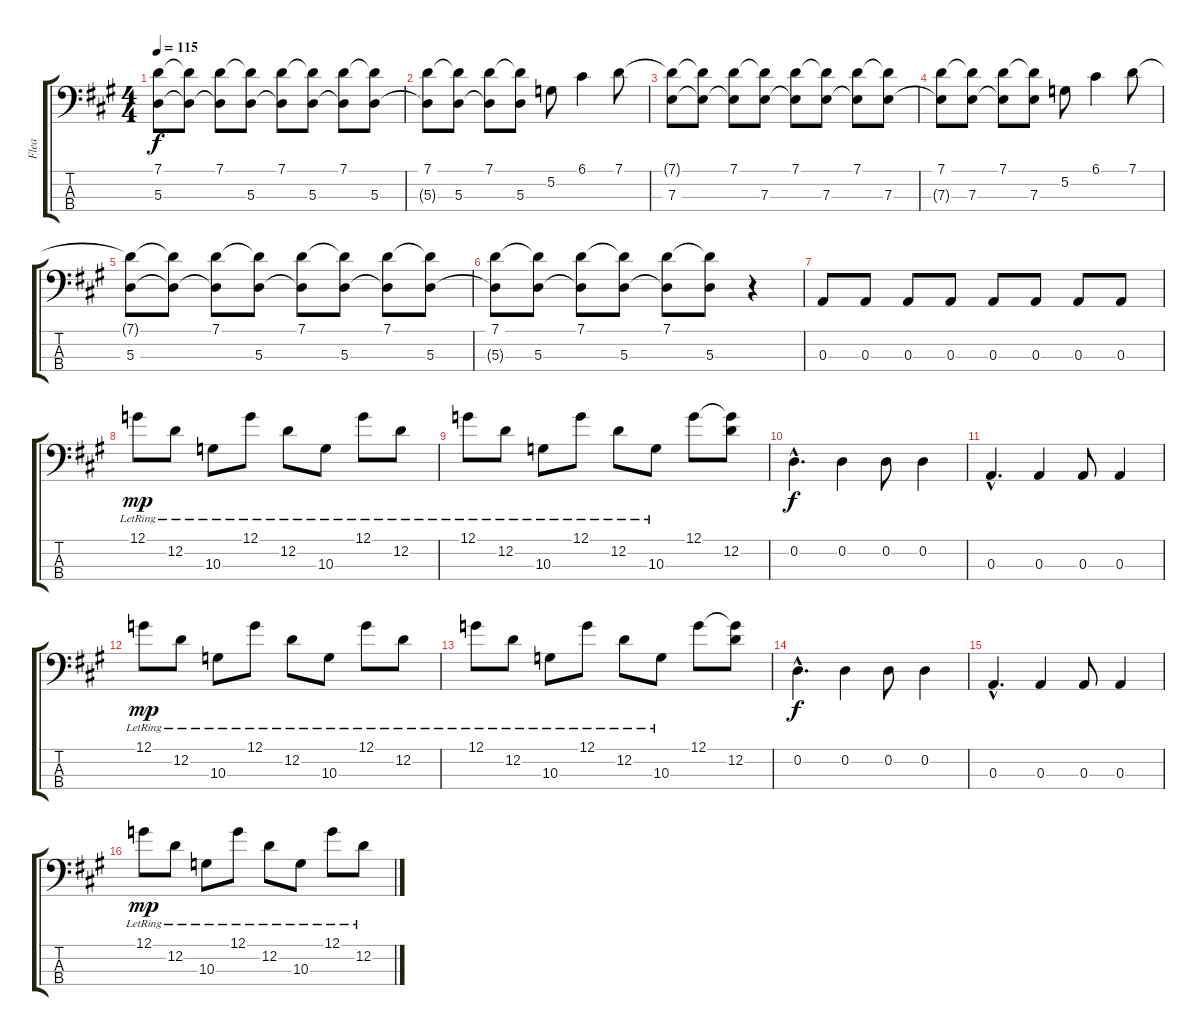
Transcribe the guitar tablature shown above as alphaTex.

\track ("Flea" "Flea") {instrument electricbassfinger}
\staff {score tabs}
\tuning (G2 D2 A1 E1) {hide}
\ts (4 4)
\tempo 115
\clef f4
\ks a
(7.1{t} 5.3).8{dy f} (7.1{t} 5.3{t}).8 (7.1 5.3{t}).8 (7.1{t} 5.3).8 (7.1 5.3{t}).8 (7.1{t} 5.3).8 (7.1 5.3{t}).8 (7.1{t} 5.3).8 |
(7.1 5.3{t}).8 (7.1{t} 5.3).8 (7.1 5.3{t}).8 (7.1{t} 5.3).8 5.2.8 6.1.4 7.1.8 |
(7.1{t} 7.3).8 (7.1{t} 7.3{t}).8 (7.1 7.3{t}).8 (7.1{t} 7.3).8 (7.1 7.3{t}).8 (7.1{t} 7.3).8 (7.1 7.3{t}).8 (7.1{t} 7.3).8 |
(7.1 7.3{t}).8 (7.1{t} 7.3).8 (7.1 7.3{t}).8 (7.1{t} 7.3).8 5.2.8 6.1.4 7.1.8 |
(7.1{t} 5.3).8 (7.1{t} 5.3{t}).8 (7.1 5.3{t}).8 (7.1{t} 5.3).8 (7.1 5.3{t}).8 (7.1{t} 5.3).8 (7.1 5.3{t}).8 (7.1{t} 5.3).8 |
(7.1 5.3{t}).8 (7.1{t} 5.3).8 (7.1 5.3{t}).8 (7.1{t} 5.3).8 (7.1 5.3{t}).8 (7.1{t} 5.3).8 r.4 |
0.3.8 0.3.8 0.3.8 0.3.8 0.3.8 0.3.8 0.3.8 0.3.8 |
12.1{lr}.8{dy mp} 12.2{lr}.8 10.3{lr}.8 12.1{lr}.8 12.2{lr}.8 10.3{lr}.8 12.1{lr}.8 12.2{lr}.8 |
12.1{lr}.8 12.2{lr}.8 10.3{lr}.8 12.1{lr}.8 12.2{lr}.8 10.3{lr}.8 12.1.8 (12.1{t} 12.2).8 |
0.2{hac}.4{d dy f} 0.2.4 0.2.8 0.2.4 |
0.3{hac}.4{d} 0.3.4 0.3.8 0.3.4 |
12.1{lr}.8{dy mp} 12.2{lr}.8 10.3{lr}.8 12.1{lr}.8 12.2{lr}.8 10.3{lr}.8 12.1{lr}.8 12.2{lr}.8 |
12.1{lr}.8 12.2{lr}.8 10.3{lr}.8 12.1{lr}.8 12.2{lr}.8 10.3{lr}.8 12.1.8 (12.1{t} 12.2).8 |
0.2{hac}.4{d dy f} 0.2.4 0.2.8 0.2.4 |
0.3{hac}.4{d} 0.3.4 0.3.8 0.3.4 |
12.1{lr}.8{dy mp} 12.2{lr}.8 10.3{lr}.8 12.1{lr}.8 12.2{lr}.8 10.3{lr}.8 12.1{lr}.8 12.2{lr}.8
